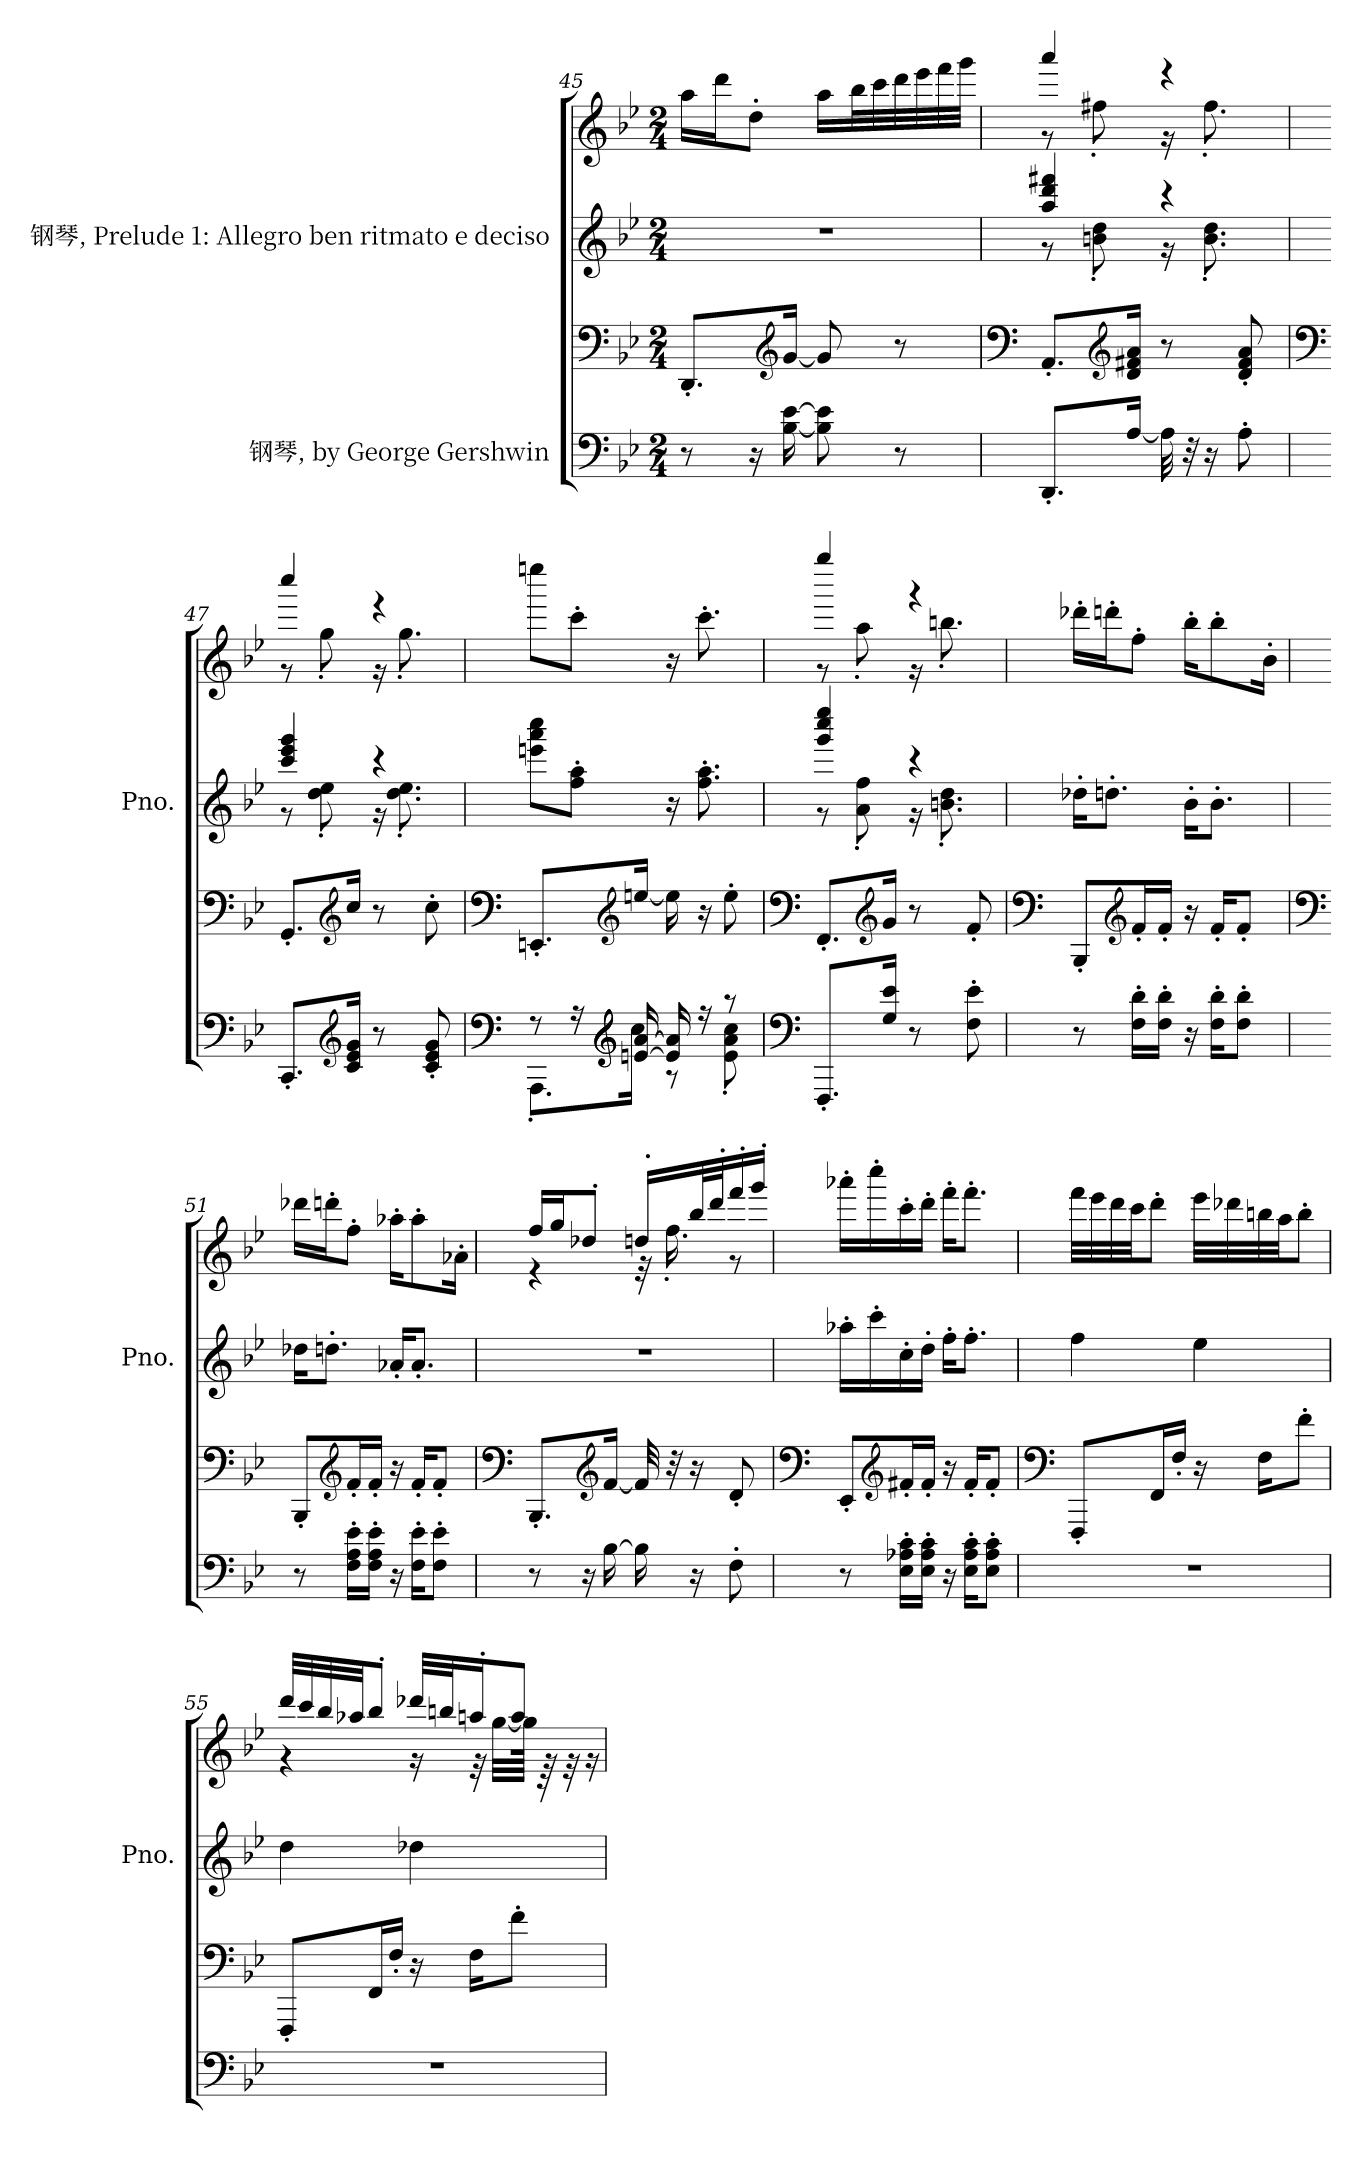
**kern	**kern	**kern	**kern
*part2	*part2	*part1	*part1
*staff4	*staff3	*staff2	*staff1
*I"钢琴, by George Gershwin	*	*I"钢琴, Prelude 1: Allegro ben ritmato e deciso	*
*	*	*I'Pno.	*
!!LO:LB:g=z
*clefF4	*clefF4	*clefG2	*clefG2
*k[b-e-]	*k[b-e-]	*k[b-e-]	*k[b-e-]
*M2/4	*M2/4	*M2/4	*M2/4
=45	=45	=45	=45
8r	8.DD'/L	2r	16aa\LL
.	.	.	16ddd\J
16r	.	.	8dd'\J
*	*clefG2	*	*
[16B-\ [16e-\	[16g/Jk	.	.
8B-\] 8e-\]	8g/]	.	16aa\LL
.	.	.	32bb-\L
.	.	.	32ccc\
8r	8r	.	32ddd\
.	.	.	32eee-\
.	.	.	32fff\
.	.	.	32ggg\JJJ
=46	=46	=46	=46
*	*clefF4	*	*
*	*	*	*MM90
*	*	*^	*^
8.DD'/L	8.AA'/L	4aa/ 4ddd/ 4fff#X/	8r	4aaa/	8r
.	.	.	8bn\' 8dd\'	.	8ff#X'\
*	*clefG2	*	*	*	*
[16A/Jk	16d/ 16f#X/ 16a/Jk	.	.	.	.
32A\]	8r	4r	16r	4r	16r
32r	.	.	.	.	.
16r	.	.	8.b\' 8.dd\'	.	8.ff#'\
8A'\	8d/' 8f#/' 8a/'	.	.	.	.
=47	=47	=47	=47	=47	=47
*	*clefF4	*	*	*	*
*	*	*	*	*MM90	*
8.CC'/L	8.GG'/L	4ccc/ 4eee-/ 4ggg/	8r	4cccc/	8r
.	.	.	8dd\' 8ee-\'	.	8gg'\
*clefG2	*clefG2	*	*	*	*
16c/ 16e-/ 16g/Jk	16cc/Jk	.	.	.	.
8r	8r	4r	16r	4r	16r
.	.	.	8.dd\' 8.ee-\'	.	8.gg'\
8c/' 8e-/' 8g/'	8cc'\	.	.	.	.
*	*	*v	*v	*	*
*	*	*	*v	*v
!!LO:LB:g=z
=48	=48	=48	=48
*clefF4	*clefF4	*	*
*	*	*	*MM85
*^	*	*	*
8r	8.AAA'\L	8.EEn'/L	8eeen\ 8aaa\ 8cccc\L	8eeeen\L
16r	.	.	8ff\' 8aa\'J	8ccc'\J
*clefG2	*	*clefG2	*	*
[16en/ [16a/	16cc\Jk	[16een/Jk	.	.
16e/] 16a/]	8r	16ee\]	16r	16r
16r	.	16r	8.ff\' 8.aa\'	8.ccc'\
8r	8e\' 8a\' 8cc\'	8ee'\	.	.
*v	*v	*	*	*
=49	=49	=49	=49
*clefF4	*clefF4	*	*
*	*	*	*MM90
*	*	*^	*^
8.FFF'/L	8.FF'/L	4ggg/ 4cccc/ 4eeee-/	8r	4gggg/	8r
.	.	.	8a\' 8ff\'	.	8aa'\
*	*clefG2	*	*	*	*
16G/ 16e-/Jk	16g/Jk	.	.	.	.
*	*	*	*	*MM85	*
8r	8r	4r	16r	4r	16r
.	.	.	8.bn\' 8.dd\'	.	8.bbn'\
8F\' 8e-\'	8f'/	.	.	.	.
*	*	*v	*v	*	*
*	*	*	*v	*v
=50	=50	=50	=50
*	*clefF4	*	*
*	*	*	*MM80
8r	8BBB-'/L	16dd-X'\KL	16ddd-X'\LL
.	.	8.ddn'\J	16dddn'\J
*	*clefG2	*	*
16F\' 16d\'LL	16f'/L	.	8ff'\J
16F\' 16d\'JJ	16f'/JJ	.	.
16r	16r	16b-'\KL	16bb-'\KL
16F\' 16d\'KL	16f'/KL	8.b-'\J	8bb-'\
8F\' 8d\'J	8f'/J	.	.
.	.	.	16b-'\Jk
!!LO:PB:g=z
=51	=51	=51	=51
*	*clefF4	*	*
8r	8BBB-'/L	16dd-X\KL	16ddd-X\LL
.	.	8.ddn'\J	16dddn'\J
*	*clefG2	*	*
16F\' 16A\' 16e-\'LL	16f'/L	.	8ff'\J
16F\' 16A\' 16e-\'JJ	16f'/JJ	.	.
16r	16r	16a-X'/KL	16aa-X'\KL
16F\' 16e-\'KL	16f'/KL	8.a-'/J	8aa-'\
8F\' 8e-\'J	8f'/J	.	.
.	.	.	16a-X'\Jk
=52	=52	=52	=52
*	*clefF4	*	*
*	*	*	*^
8r	8.BBB-'/L	2r	16ff/LL	4r
.	.	.	16gg/J	.
16r	.	.	8dd-X'/J	.
*	*clefG2	*	*	*
[16B-\	[16f/Jk	.	.	.
16B-\]	32f/]	.	16ddn'/LL	32r
.	32r	.	.	16.ff'\
16r	16r	.	32bb-/L	.
.	.	.	32ddd'/J	.
8F'\	8d'/	.	16fff'/	8r
.	.	.	16ggg'/JJ	.
*	*	*	*v	*v
=53	=53	=53	=53
*	*clefF4	*	*
8r	8EE-'/L	16aa-X'\LL	16aaa-X'\LL
.	.	16ccc'\	16cccc'\
*	*clefG2	*	*
16E-\' 16A-X\' 16c\'LL	16f#X'/L	16cc'\	16ccc'\
16E-\' 16A-\' 16c\'JJ	16f#'/JJ	16dd'\JJ	16ddd'\JJ
16r	16r	16ff'\KL	16fff'\KL
16E-\' 16A-\' 16c\'KL	16f#'/KL	8.ff'\J	8.fff'\J
8E-\' 8A-\' 8c\'J	8f#'/J	.	.
!!LO:LB:g=z
=54	=54	=54	=54
*	*clefF4	*	*
2r	8FFF'/L	4ff\	32fff\LLL
.	.	.	32eee-\
.	.	.	32ddd\
.	.	.	32ccc\JJ
.	16FF/L	.	8ddd'\J
.	16F'/JJ	.	.
.	16r	4ee-\	32eee-\LLL
.	.	.	32ddd-X\
.	16F\KL	.	32bbn\
.	.	.	32aa\JJ
.	8f'\J	.	8bb'\J
=55	=55	=55	=55
*	*	*	*^
2r	8FFF'/L	4dd\	32ddd/LLL	4r
.	.	.	32ccc/	.
.	.	.	32bb-/	.
.	.	.	32aa-X/JJ	.
.	16FF/L	.	8bb-'/J	.
.	16F'/JJ	.	.	.
.	16r	4dd-X\	32ddd-X/LLL	16r
.	.	.	32bbn/J	.
.	16F\KL	.	16aan'/J	32r
.	.	.	.	[32gg\LLL
.	8f'\J	.	8aa/J	64gg\JJJk]
.	.	.	.	64r
.	.	.	.	32r
.	.	.	.	16r
*	*	*	*v	*v
=	=	=	=
*-	*-	*-	*-
